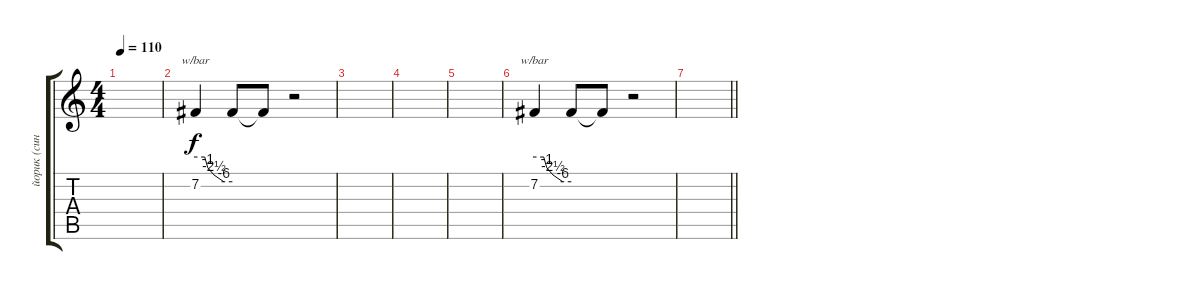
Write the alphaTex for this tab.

\track ("йорик (синт)" "йорик (син") {instrument stringensemble1}
\staff {score tabs}
\tuning (E4 B3 G3 D3 A2 E2) {hide}
\ts (4 4)
\tempo 110
\clef g2
\ks c
|
7.2.4{tbe (custom default 0 0 15 0 20 -4 30 -10 46 -24 60 -24) volume 12 balance 7 instrument brasssection} 7.2{t}.8 7.2{t}.8{volume 0} r.2 |
|
|
|
7.2.4{tbe (custom default 0 0 15 0 20 -4 30 -10 46 -24 60 -24) volume 12 balance 7 instrument brasssection} 7.2{t}.8 7.2{t}.8{volume 0} r.2 |
\barLineRight lightlight
